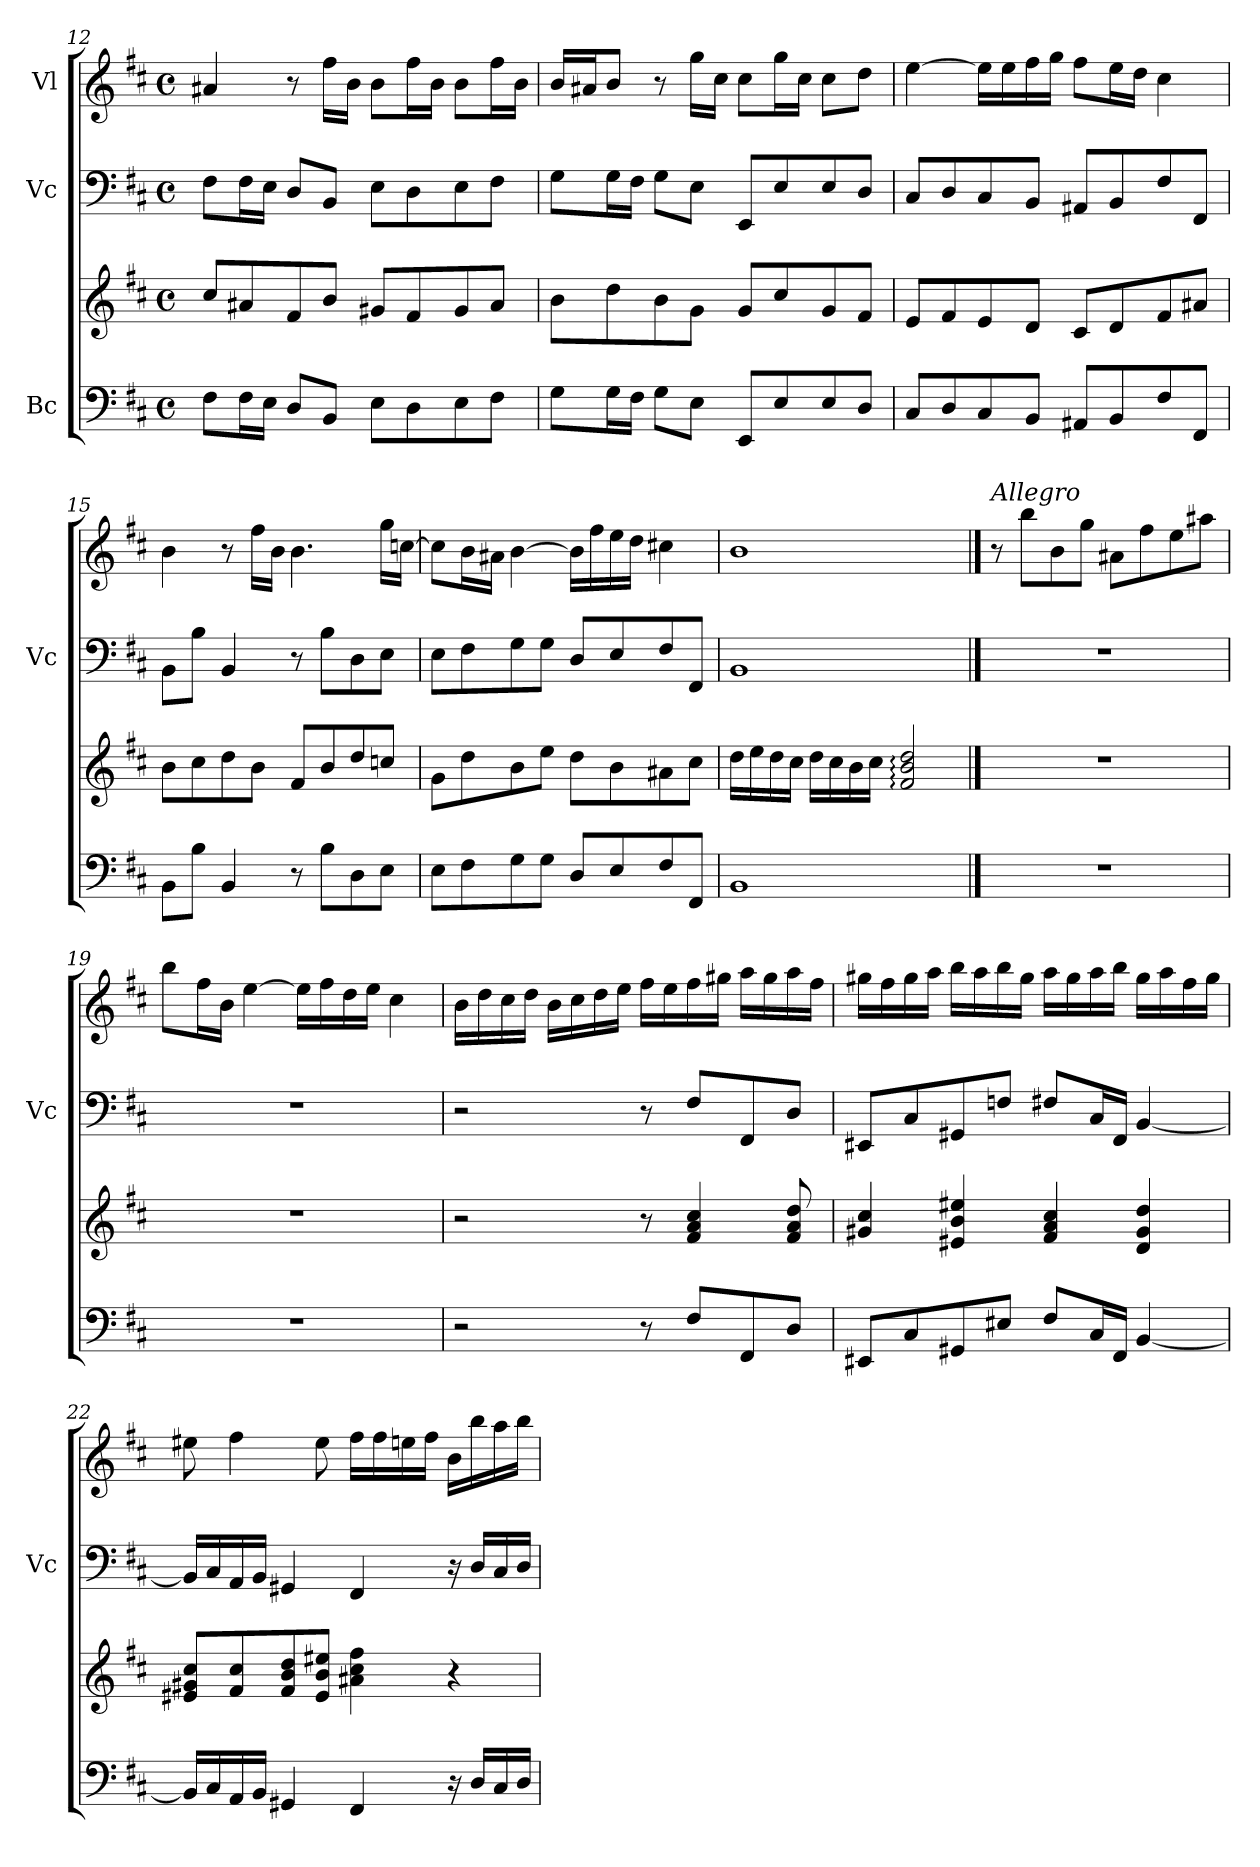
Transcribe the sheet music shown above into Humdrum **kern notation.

**kern	**kern	**kern	**kern
*part3	*part3	*part2	*part1
*staff4	*staff3	*staff2	*staff1
*I"Bc	*	*I"Vc	*I"Vl
*	*	*I'Vc	*
*clefF4	*clefG2	*clefF4	*clefG2
*k[f#c#]	*k[f#c#]	*k[f#c#]	*k[f#c#]
*M4/4	*M4/4	*M4/4	*M4/4
*met(c)	*met(c)	*met(c)	*met(c)
=12	=12	=12	=12
8F#\L	8cc#/L	8F#\L	4a#X/
16F#\L	8a#X/	16F#\L	.
16E\JJ	.	16E\JJ	.
8D/L	8f#/	8D/L	8r
8BB/J	8b/J	8BB/J	16ff#\LL
.	.	.	16b\JJ
8E\L	8g#X/L	8E\L	8b\L
8D\	8f#/	8D\	16ff#\L
.	.	.	16b\JJ
8E\	8g#/	8E\	8b\L
8F#\J	8a#/J	8F#\J	16ff#\L
.	.	.	16b\JJ
!!LO:PB:g=z
=13	=13	=13	=13
8G\L	8b\L	8G\L	16b/LL
.	.	.	16a#X/J
16G\L	8dd\	16G\L	8b/J
16F#\JJ	.	16F#\JJ	.
8G\L	8b\	8G\L	8r
8E\J	8g\J	8E\J	16gg\LL
.	.	.	16cc#\JJ
8EE/L	8g/L	8EE/L	8cc#\L
8E/	8cc#/	8E/	16gg\L
.	.	.	16cc#\JJ
8E/	8g/	8E/	8cc#\L
8D/J	8f#/J	8D/J	8dd\J
=14	=14	=14	=14
8C#/L	8e/L	8C#/L	[4ee\
8D/	8f#/	8D/	.
8C#/	8e/	8C#/	16ee\LL]
.	.	.	16ee\
8BB/J	8d/J	8BB/J	16ff#\
.	.	.	16gg\JJ
8AA#X/L	8c#/L	8AA#X/L	8ff#\L
8BB/	8d/	8BB/	16ee\L
.	.	.	16dd\JJ
8F#/	8f#/	8F#/	4cc#\
8FF#/J	8a#X/J	8FF#/J	.
=15	=15	=15	=15
8BB\L	8b\L	8BB\L	4b\
8B\J	8cc#\	8B\J	.
4BB/	8dd\	4BB/	8r
.	8b\J	.	16ff#\LL
.	.	.	16b\JJ
8r	8f#/L	8r	4.b\
8B\L	8b/	8B\L	.
8D\	8dd/	8D\	.
8E\J	8ccn/J	8E\J	16gg\LL
.	.	.	[16ccn\JJ
=16	=16	=16	=16
8E\L	8g\L	8E\L	8cc\L]
8F#\	8dd\	8F#\	16b\L
.	.	.	16a#X\JJ
8G\	8b\	8G\	[4b\
8G\J	8ee\J	8G\J	.
8D/L	8dd\L	8D/L	16b\LL]
.	.	.	16ff#\
8E/	8b\	8E/	16ee\
.	.	.	16dd\JJ
8F#/	8a#X\	8F#/	4cc#X\
8FF#/J	8cc#\J	8FF#/J	.
=17	=17	=17	=17
1BB	16dd\LL	1BB	1b
.	16ee\	.	.
.	16dd\	.	.
.	16cc#\JJ	.	.
.	16dd\LL	.	.
.	16cc#\	.	.
.	16b\	.	.
.	16cc#\JJ	.	.
.	2f#/: 2b/: 2dd/:	.	.
!!LO:LB:g=z
==18	==18	==18	==18
*	*	*	*MM80
!	!	!	!LO:TX:a:i:t=Allegro
1r	1r	1r	8r
.	.	.	8bb\L
.	.	.	8b\
.	.	.	8gg\J
.	.	.	8a#X\L
.	.	.	8ff#\
.	.	.	8ee\
.	.	.	8aa#X\J
=19	=19	=19	=19
1r	1r	1r	8bb\L
.	.	.	16ff#\L
.	.	.	16b\JJ
.	.	.	[4ee\
.	.	.	16ee\LL]
.	.	.	16ff#\
.	.	.	16dd\
.	.	.	16ee\JJ
.	.	.	4cc#\
=20	=20	=20	=20
2r	2r	2r	16b\LL
.	.	.	16dd\
.	.	.	16cc#\
.	.	.	16dd\JJ
.	.	.	16b\LL
.	.	.	16cc#\
.	.	.	16dd\
.	.	.	16ee\JJ
8r	8r	8r	16ff#\LL
.	.	.	16ee\
8F#/L	4f#/ 4a/ 4cc#/	8F#/L	16ff#\
.	.	.	16gg#X\JJ
8FF#/	.	8FF#/	16aa\LL
.	.	.	16gg#\
8D/J	8f#/ 8a/ 8dd/	8D/J	16aa\
.	.	.	16ff#\JJ
=21	=21	=21	=21
8EE#X/L	4g#X/ 4cc#/	8EE#X/L	16gg#X\LL
.	.	.	16ff#\
8C#/	.	8C#/	16gg#\
.	.	.	16aa\JJ
8GG#X/	4e#X/ 4b/ 4ee#X/	8GG#X/	16bb\LL
.	.	.	16aa\
8E#X/J	.	8Fn/J	16bb\
.	.	.	16gg#\JJ
8F#/L	4f#/ 4a/ 4cc#/	8F#X/L	16aa\LL
.	.	.	16gg#\
16C#/L	.	16C#/L	16aa\
16FF#/JJ	.	16FF#/JJ	16bb\JJ
[4BB/	4d/ 4g#/ 4dd/	[4BB/	16gg#\LL
.	.	.	16aa\
.	.	.	16ff#\
.	.	.	16gg#\JJ
!!LO:LB:g=z
=22	=22	=22	=22
16BB/LL]	8e#X/ 8g#X/ 8cc#/L	16BB/LL]	8ee#X\
16C#/	.	16C#/	.
16AA/	8f#/ 8cc#/	16AA/	4ff#\
16BB/JJ	.	16BB/JJ	.
4GG#X/	8f#/ 8b/ 8dd/	4GG#X/	.
.	8e#/ 8b/ 8ee#X/J	.	8ee#\
4FF#/	4a#X\ 4cc#\ 4ff#\	4FF#/	16ff#\LL
.	.	.	16ff#\
.	.	.	16een\
.	.	.	16ff#\JJ
16r	4r	16r	16b\LL
16D/LL	.	16D/LL	16bb\
16C#/	.	16C#/	16aa\
16D/JJ	.	16D/JJ	16bb\JJ
=	=	=	=
*-	*-	*-	*-
